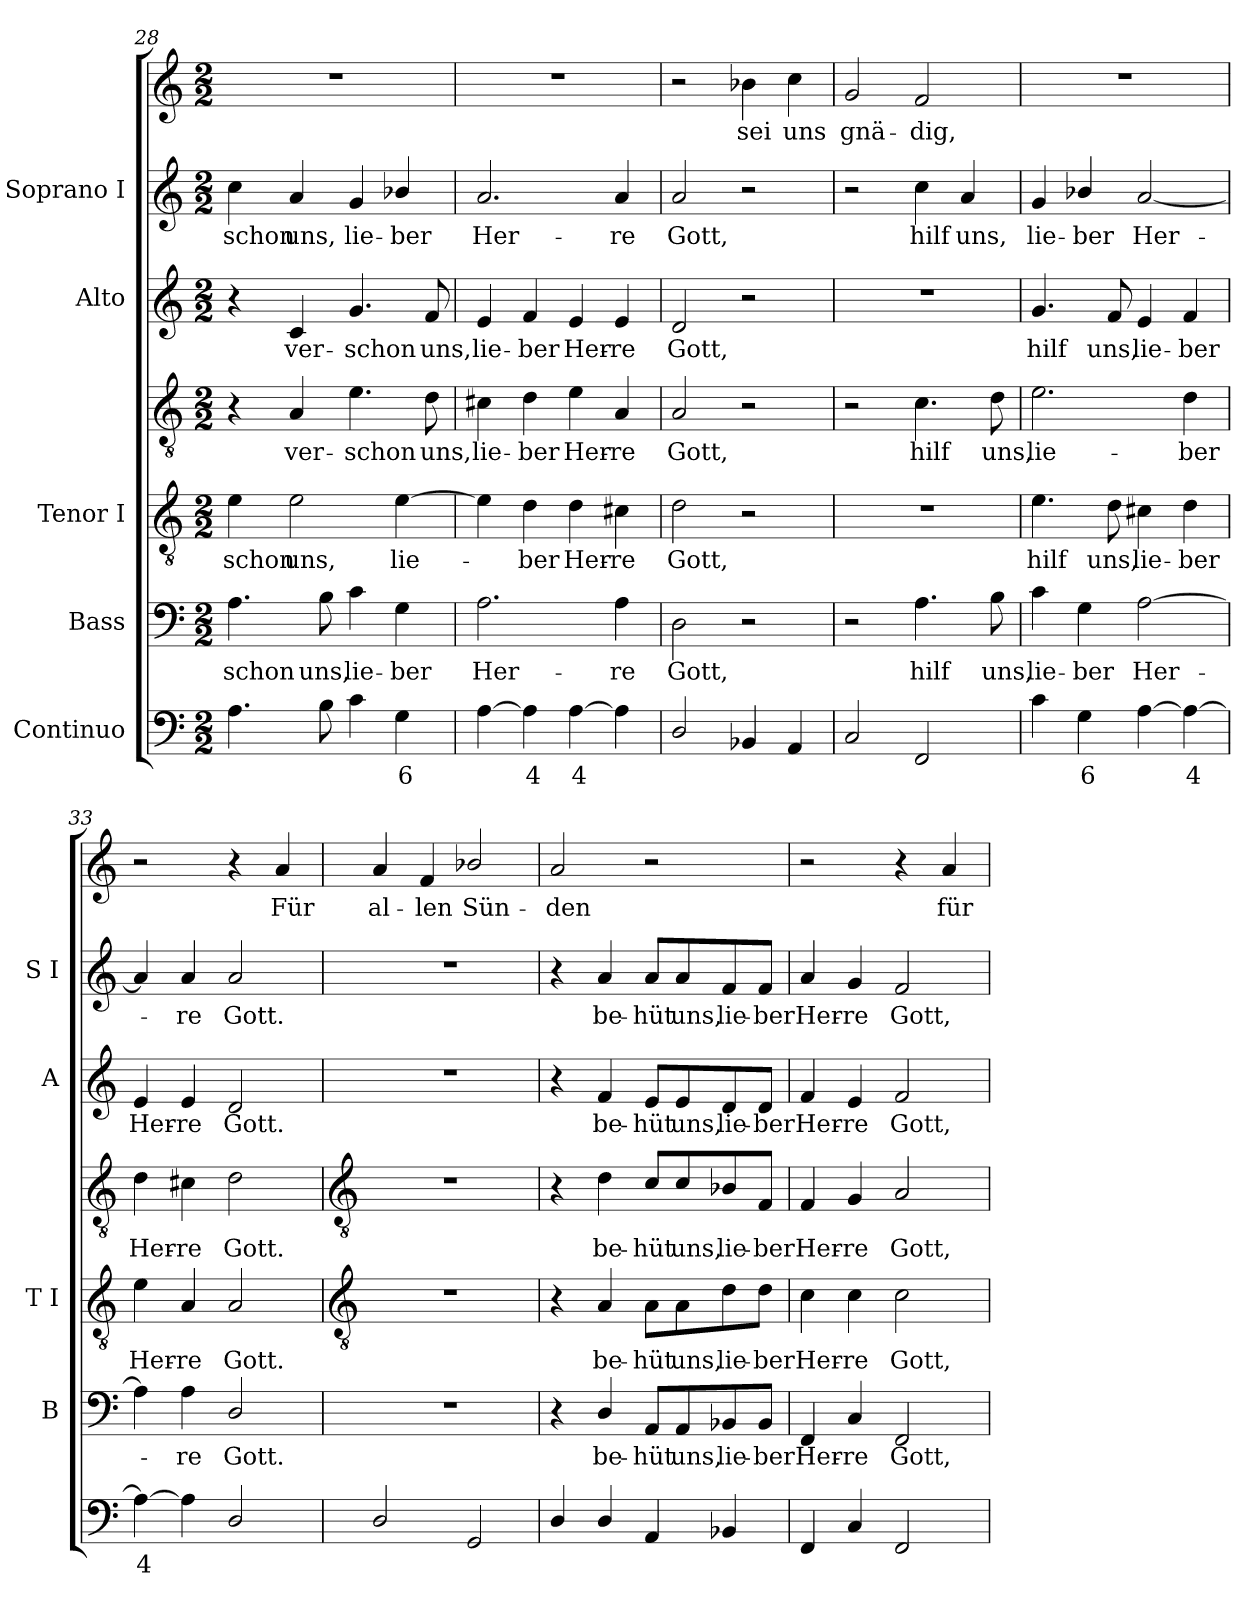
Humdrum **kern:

**kern	**text	**kern	**text	**kern	**text	**kern	**text	**kern	**text	**kern	**text	**kern	**text
*part5	*part5	*part4	*part4	*part3	*part3	*part3	*part3	*part2	*part2	*part1	*part1	*part1	*part1
*staff7	*staff7	*staff6	*staff6	*staff5	*staff5	*staff4	*staff4	*staff3	*staff3	*staff2	*staff2	*staff1	*staff1
*I"Continuo	*	*I"Bass	*	*I"Tenor I	*	*	*	*I"Alto	*	*I"Soprano I	*	*	*
*	*	*I'B	*	*I'T I	*	*	*	*I'A	*	*I'S I	*	*	*
!!LO:LB:g=z
*clefF4	*	*clefF4	*	*clefGv2	*	*clefGv2	*	*clefG2	*	*clefG2	*	*clefG2	*
*k[]	*	*k[]	*	*k[]	*	*k[]	*	*k[]	*	*k[]	*	*k[]	*
*C:	*	*C:	*	*C:	*	*C:	*	*C:	*	*C:	*	*C:	*
*M2/2	*	*M2/2	*	*M2/2	*	*M2/2	*	*M2/2	*	*M2/2	*	*M2/2	*
=28	=28	=28	=28	=28	=28	=28	=28	=28	=28	=28	=28	=28	=28
!	!	!	!LO:LY:b	!	!LO:LY:b	!	!	!	!	!	!LO:LY:b	!	!
4.A	.	4.A	-schon	4e	schon	4r	.	4r	.	4cc	-schon	1r	.
!	!	!	!	!	!LO:LY:b	!	!LO:LY:b	!	!LO:LY:b	!	!LO:LY:b	!	!
.	.	.	.	2e	uns,	4A	-ver-	4c	ver-	4a	uns,	.	.
!	!	!	!LO:LY:b	!	!	!	!	!	!	!	!	!	!
8B	.	8B	uns,	.	.	.	.	.	.	.	.	.	.
!	!	!	!LO:LY:b	!	!	!	!LO:LY:b	!	!LO:LY:b	!	!LO:LY:b	!	!
4c	.	4c	lie-	.	.	4.e	-schon	4.g	-schon	4g	lie-	.	.
!	!LO:LY:b	!	!LO:LY:b	!	!LO:LY:b	!	!	!	!	!	!LO:LY:b	!	!
4G	6	4G	-ber	[4e	lie-	.	.	.	.	4b-X/	-ber	.	.
!	!	!	!	!	!	!	!LO:LY:b	!	!LO:LY:b	!	!	!	!
.	.	.	.	.	.	8d	uns,	8f	uns,	.	.	.	.
=29	=29	=29	=29	=29	=29	=29	=29	=29	=29	=29	=29	=29	=29
!	!	!	!LO:LY:b	!	!	!	!LO:LY:b	!	!LO:LY:b	!	!LO:LY:b	!	!
[4A	.	2.A	Her-	4e]	.	4c#X	lie-	4e	lie-	2.a	Her-	1r	.
!	!LO:LY:b	!	!	!	!LO:LY:b	!	!LO:LY:b	!	!LO:LY:b	!	!	!	!
4A]	4	.	.	4d	ber	4d	-ber	4f	-ber	.	.	.	.
!	!LO:LY:b	!	!	!	!LO:LY:b	!	!LO:LY:b	!	!LO:LY:b	!	!	!	!
[4A	4	.	.	4d	Her-	4e	Her-	4e	Her-	.	.	.	.
!	!	!	!LO:LY:b	!	!LO:LY:b	!	!LO:LY:b	!	!LO:LY:b	!	!LO:LY:b	!	!
4A]	.	4A	-re	4c#X	-re	4A	-re	4e	-re	4a	-re	.	.
=30	=30	=30	=30	=30	=30	=30	=30	=30	=30	=30	=30	=30	=30
!	!	!	!LO:LY:b	!	!LO:LY:b	!	!LO:LY:b	!	!LO:LY:b	!	!LO:LY:b	!	!
2D/	.	2D	Gott,	2d	Gott,	2A	Gott,	2d	Gott,	2a	Gott,	2r	.
!	!	!	!	!	!	!	!	!	!	!	!	!	!LO:LY:b
4BB-X	.	2r	.	2r	.	2r	.	2r	.	2r	.	4b-X	sei
!	!	!	!	!	!	!	!	!	!	!	!	!	!LO:LY:b
4AA	.	.	.	.	.	.	.	.	.	.	.	4cc	uns
=31	=31	=31	=31	=31	=31	=31	=31	=31	=31	=31	=31	=31	=31
!	!	!	!	!	!	!	!	!	!	!	!	!	!LO:LY:b
2C	.	2r	.	1r	.	2r	.	1r	.	2r	.	2g	gnä-
!	!	!	!LO:LY:b	!	!	!	!LO:LY:b	!	!	!	!LO:LY:b	!	!LO:LY:b
2FF	.	4.A	hilf	.	.	4.c	hilf	.	.	4cc	hilf	2f	-dig,
!	!	!	!	!	!	!	!	!	!	!	!LO:LY:b	!	!
.	.	.	.	.	.	.	.	.	.	4a	uns,	.	.
!	!	!	!LO:LY:b	!	!	!	!LO:LY:b	!	!	!	!	!	!
.	.	8B	uns,	.	.	8d	uns,	.	.	.	.	.	.
=32	=32	=32	=32	=32	=32	=32	=32	=32	=32	=32	=32	=32	=32
!	!	!	!LO:LY:b	!	!LO:LY:b	!	!LO:LY:b	!	!LO:LY:b	!	!LO:LY:b	!	!
4c	.	4c	lie-	4.e	hilf	2.e	lie-	4.g	hilf	4g	lie-	1r	.
!	!LO:LY:b	!	!LO:LY:b	!	!	!	!	!	!	!	!LO:LY:b	!	!
4G	6	4G	-ber	.	.	.	.	.	.	4b-X/	-ber	.	.
!	!	!	!	!	!LO:LY:b	!	!	!	!LO:LY:b	!	!	!	!
.	.	.	.	8d	uns,	.	.	8f	uns,	.	.	.	.
!	!	!	!LO:LY:b	!	!LO:LY:b	!	!	!	!LO:LY:b	!	!LO:LY:b	!	!
[4A	.	[2A	Her-	4c#X	lie-	.	.	4e	lie-	[2a	Her-	.	.
!	!LO:LY:b	!	!	!	!LO:LY:b	!	!LO:LY:b	!	!LO:LY:b	!	!	!	!
4A_	4	.	.	4d	-ber	4d	-ber	4f	-ber	.	.	.	.
=33	=33	=33	=33	=33	=33	=33	=33	=33	=33	=33	=33	=33	=33
!	!LO:LY:b	!	!	!	!LO:LY:b	!	!LO:LY:b	!	!LO:LY:b	!	!	!	!
4A_	4	4A]	.	4e	Her-	4d	Her-	4e	Her-	4a]	.	2r	.
!	!	!	!LO:LY:b	!	!LO:LY:b	!	!LO:LY:b	!	!LO:LY:b	!	!LO:LY:b	!	!
4A]	.	4A	re	4A	-re	4c#X	-re	4e	-re	4a	re	.	.
!	!	!	!LO:LY:b	!	!LO:LY:b	!	!LO:LY:b	!	!LO:LY:b	!	!LO:LY:b	!	!
2D/	.	2D/	Gott.	2A	Gott.	2d	Gott.	2d	Gott.	2a	Gott.	4r	.
!	!	!	!	!	!	!	!	!	!	!	!	!	!LO:LY:b
.	.	.	.	.	.	.	.	.	.	.	.	4a	Für
!!LO:LB:g=z
=34	=34	=34	=34	=34	=34	=34	=34	=34	=34	=34	=34	=34	=34
*	*	*	*	*clefGv2	*	*clefGv2	*	*	*	*	*	*	*
!	!	!	!	!	!	!	!	!	!	!	!	!	!LO:LY:b
2D/	.	1r	.	1r	.	1r	.	1r	.	1r	.	4a	al-
!	!	!	!	!	!	!	!	!	!	!	!	!	!LO:LY:b
.	.	.	.	.	.	.	.	.	.	.	.	4f	-len
!	!	!	!	!	!	!	!	!	!	!	!	!	!LO:LY:b
2GG	.	.	.	.	.	.	.	.	.	.	.	2b-X/	Sün-
=35	=35	=35	=35	=35	=35	=35	=35	=35	=35	=35	=35	=35	=35
!	!	!	!	!	!	!	!	!	!	!	!	!	!LO:LY:b
4D/	.	4r	.	4r	.	4r	.	4r	.	4r	.	2a	-den
!	!	!	!LO:LY:b	!	!LO:LY:b	!	!LO:LY:b	!	!LO:LY:b	!	!LO:LY:b	!	!
4D/	.	4D/	be-	4A	be-	4d	be-	4f	be-	4a	be-	.	.
!	!	!	!LO:LY:b	!	!LO:LY:b	!	!LO:LY:b	!	!LO:LY:b	!	!LO:LY:b	!	!
4AA	.	8AA/L	-hüt	8A\L	-hüt	8c/L	-hüt	8e/L	-hüt	8a/L	-hüt	2r	.
!	!	!	!LO:LY:b	!	!LO:LY:b	!	!LO:LY:b	!	!LO:LY:b	!	!LO:LY:b	!	!
.	.	8AA/	uns,	8A\	uns,	8c/	uns,	8e/	uns,	8a/	uns,	.	.
!	!	!	!LO:LY:b	!	!LO:LY:b	!	!LO:LY:b	!	!LO:LY:b	!	!LO:LY:b	!	!
4BB-X	.	8BB-X/	lie-	8d\	lie-	8B-X/	lie-	8d/	lie-	8f/	lie-	.	.
!	!	!	!LO:LY:b	!	!LO:LY:b	!	!LO:LY:b	!	!LO:LY:b	!	!LO:LY:b	!	!
.	.	8BB-/J	-ber	8d\J	-ber	8F/J	-ber	8d/J	-ber	8f/J	-ber	.	.
=36	=36	=36	=36	=36	=36	=36	=36	=36	=36	=36	=36	=36	=36
!	!	!	!LO:LY:b	!	!LO:LY:b	!	!LO:LY:b	!	!LO:LY:b	!	!LO:LY:b	!	!
4FF	.	4FF	Her-	4c	Her-	4F	Her-	4f	Her-	4a	Her-	2r	.
!	!	!	!LO:LY:b	!	!LO:LY:b	!	!LO:LY:b	!	!LO:LY:b	!	!LO:LY:b	!	!
4C	.	4C	-re	4c	-re	4G	-re	4e	-re	4g	-re	.	.
!	!	!	!LO:LY:b	!	!LO:LY:b	!	!LO:LY:b	!	!LO:LY:b	!	!LO:LY:b	!	!
2FF	.	2FF	Gott,	2c	Gott,	2A	Gott,	2f	Gott,	2f	Gott,	4r	.
!	!	!	!	!	!	!	!	!	!	!	!	!	!LO:LY:b
.	.	.	.	.	.	.	.	.	.	.	.	4a	für
=	=	=	=	=	=	=	=	=	=	=	=	=	=
*-	*-	*-	*-	*-	*-	*-	*-	*-	*-	*-	*-	*-	*-
